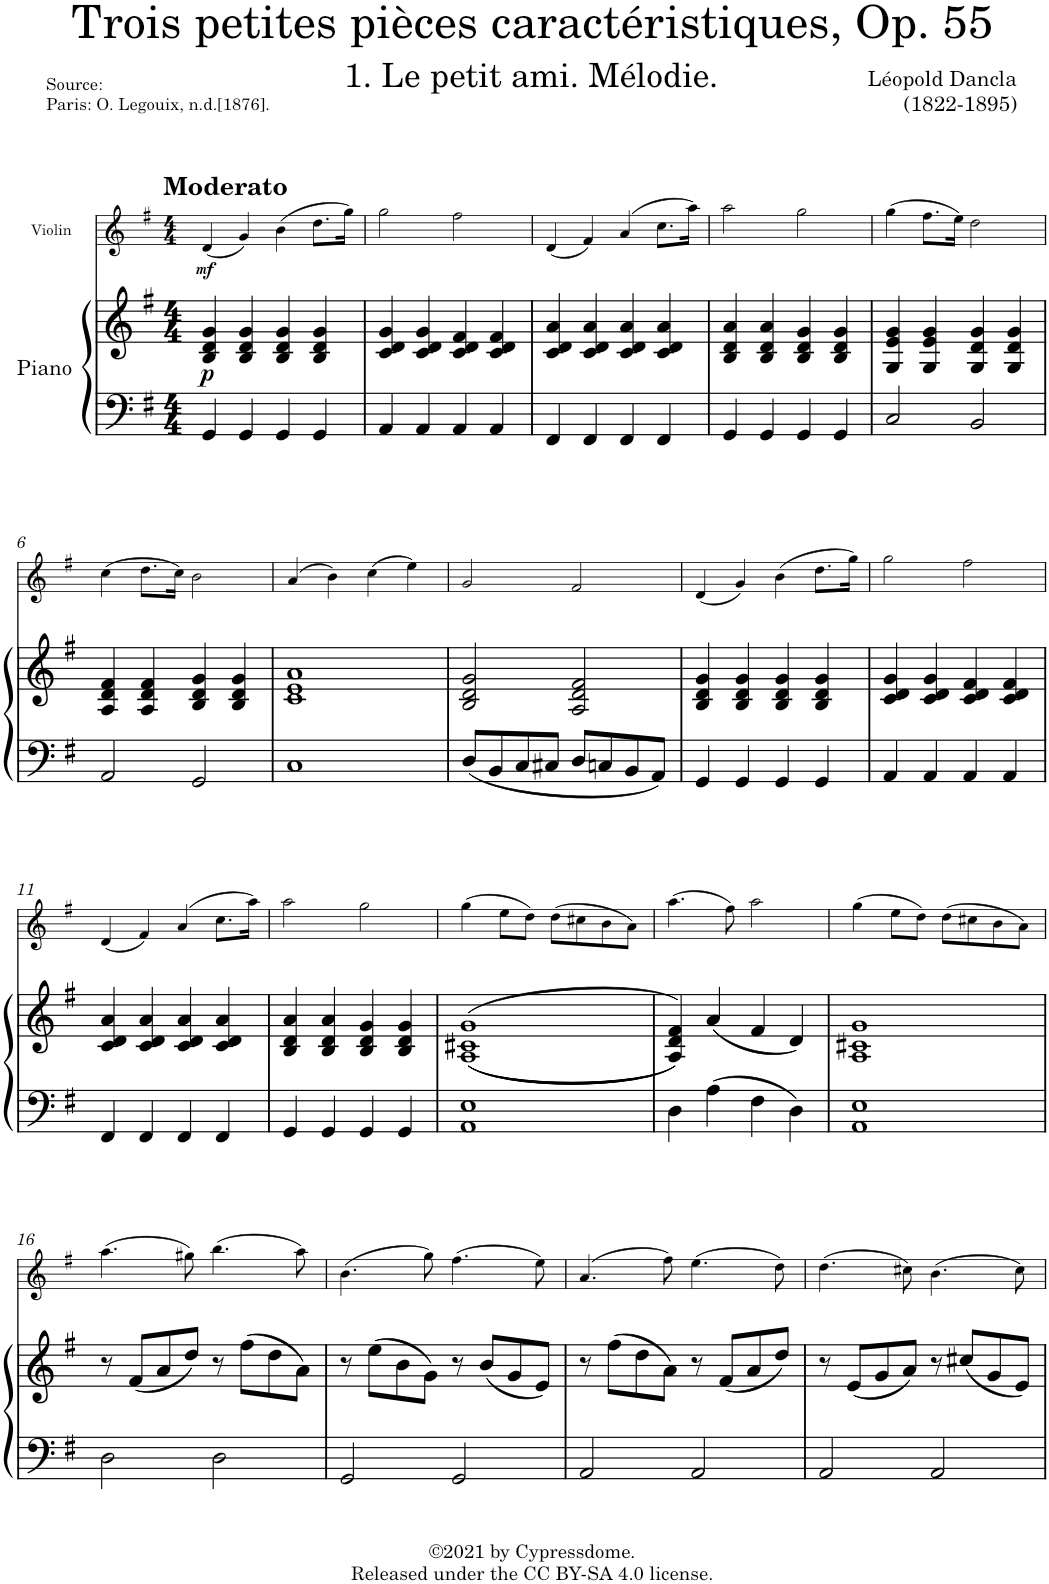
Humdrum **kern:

**kern	**kern	**dynam	**kern	**dynam
*part2	*part2	*part2	*part1	*part1
*staff3	*staff2	*staff2/3	*staff1	*staff1
*I"Piano	*	*	*I"Violin	*
*I'Pno	*	*	*I'Vln	*
*	*	*	*stria5	*
*clefF4	*clefG2	*	*clefG2	*
*k[f#]	*k[f#]	*	*k[f#]	*
*M4/4	*M4/4	*	*M4/4	*
=1	=1	=1	=1	=1
!	!	!	!LO:TX:a:B:t=Moderato	!
!	!	!LO:DY:b	!	!LO:DY:b
4GG/	4B/ 4d/ 4g/	p	(4d/	mf
4GG/	4B/ 4d/ 4g/	.	4g/)	.
4GG/	4B/ 4d/ 4g/	.	(4b\	.
4GG/	4B/ 4d/ 4g/	.	8.dd\L	.
.	.	.	16gg\Jk)	.
=2	=2	=2	=2	=2
4AA/	4c/ 4d/ 4g/	.	2gg\	.
4AA/	4c/ 4d/ 4g/	.	.	.
4AA/	4c/ 4d/ 4f#/	.	2ff#\	.
4AA/	4c/ 4d/ 4f#/	.	.	.
=3	=3	=3	=3	=3
4FF#/	4c/ 4d/ 4a/	.	(4d/	.
4FF#/	4c/ 4d/ 4a/	.	4f#/)	.
4FF#/	4c/ 4d/ 4a/	.	(4a/	.
4FF#/	4c/ 4d/ 4a/	.	8.cc\L	.
.	.	.	16aa\Jk)	.
=4	=4	=4	=4	=4
4GG/	4B/ 4d/ 4a/	.	2aa\	.
4GG/	4B/ 4d/ 4a/	.	.	.
4GG/	4B/ 4d/ 4g/	.	2gg\	.
4GG/	4B/ 4d/ 4g/	.	.	.
=5	=5	=5	=5	=5
2C/	4G/ 4e/ 4g/	.	(4gg\	.
.	4G/ 4e/ 4g/	.	8.ff#\L	.
.	.	.	16ee\Jk)	.
2BB/	4G/ 4d/ 4g/	.	2dd\	.
.	4G/ 4d/ 4g/	.	.	.
!!LO:LB:g=z
=6	=6	=6	=6	=6
2AA/	4A/ 4d/ 4f#/	.	(4cc\	.
.	4A/ 4d/ 4f#/	.	8.dd\L	.
.	.	.	16cc\Jk)	.
2GG/	4B/ 4d/ 4g/	.	2b\	.
.	4B/ 4d/ 4g/	.	.	.
=7	=7	=7	=7	=7
1C	1c 1e 1a	.	(4a/	.
.	.	.	4b\)	.
.	.	.	(4cc\	.
.	.	.	4ee\)	.
=8	=8	=8	=8	=8
8D/L	2B/ 2d/ 2g/	.	2g/	.
8BB/	.	.	.	.
8C/	.	.	.	.
8C#X/J	.	.	.	.
8D/L	2A/ 2d/ 2f#/	.	2f#/	.
8Cn/	.	.	.	.
8BB/	.	.	.	.
8AA/J	.	.	.	.
=9	=9	=9	=9	=9
4GG/	4B/ 4d/ 4g/	.	(4d/	.
4GG/	4B/ 4d/ 4g/	.	4g/)	.
4GG/	4B/ 4d/ 4g/	.	(4b\	.
4GG/	4B/ 4d/ 4g/	.	8.dd\L	.
.	.	.	16gg\Jk)	.
=10	=10	=10	=10	=10
4AA/	4c/ 4d/ 4g/	.	2gg\	.
4AA/	4c/ 4d/ 4g/	.	.	.
4AA/	4c/ 4d/ 4f#/	.	2ff#\	.
4AA/	4c/ 4d/ 4f#/	.	.	.
!!LO:LB:g=z
=11	=11	=11	=11	=11
4FF#/	4c/ 4d/ 4a/	.	(4d/	.
4FF#/	4c/ 4d/ 4a/	.	4f#/)	.
4FF#/	4c/ 4d/ 4a/	.	(4a/	.
4FF#/	4c/ 4d/ 4a/	.	8.cc\L	.
.	.	.	16aa\Jk)	.
=12	=12	=12	=12	=12
4GG/	4B/ 4d/ 4a/	.	2aa\	.
4GG/	4B/ 4d/ 4a/	.	.	.
4GG/	4B/ 4d/ 4g/	.	2gg\	.
4GG/	4B/ 4d/ 4g/	.	.	.
=13	=13	=13	=13	=13
1AA 1E	(((>1A 1c#X 1g	.	(4gg\	.
.	.	.	8ee\L	.
.	.	.	8dd\J)	.
.	.	.	(8dd\L	.
.	.	.	8cc#X\	.
.	.	.	8b\	.
.	.	.	8a\J)	.
=14	=14	=14	=14	=14
4D\	4A/ 4d/ 4f#/)))	.	(4.aa\	.
4A\	(4a/	.	.	.
.	.	.	8ff#\)	.
4F#\	4f#/	.	2aa\	.
4D\	4d/)	.	.	.
=15	=15	=15	=15	=15
1AA 1E	1A 1c#X 1g	.	(4gg\	.
.	.	.	8ee\L	.
.	.	.	8dd\J)	.
.	.	.	(8dd\L	.
.	.	.	8cc#X\	.
.	.	.	8b\	.
.	.	.	8a\J)	.
!!LO:LB:g=z
=16	=16	=16	=16	=16
2D\	8r	.	(4.aa\	.
.	(8f#/L	.	.	.
.	8a/	.	.	.
.	8dd/J)	.	8gg#X\)	.
2D\	8r	.	(4.bb\	.
.	(8ff#\L	.	.	.
.	8dd\	.	.	.
.	8a\J)	.	8aa\)	.
=17	=17	=17	=17	=17
2GG/	8r	.	(4.b\	.
.	(8ee\L	.	.	.
.	8b\	.	.	.
.	8g\J)	.	8gg\)	.
2GG/	8r	.	(4.ff#\	.
.	(8b/L	.	.	.
.	8g/	.	.	.
.	8e/J)	.	8ee\)	.
=18	=18	=18	=18	=18
2AA/	8r	.	(4.a/	.
.	(8ff#\L	.	.	.
.	8dd\	.	.	.
.	8a\J)	.	8ff#\)	.
2AA/	8r	.	(4.ee\	.
.	(8f#/L	.	.	.
.	8a/	.	.	.
.	8dd/J)	.	8dd\)	.
=19	=19	=19	=19	=19
2AA/	8r	.	(4.dd\	.
.	(8e/L	.	.	.
.	8g/	.	.	.
.	8a/J)	.	8cc#X\)	.
2AA/	8r	.	(4.b\	.
.	(8cc#X/L	.	.	.
.	8g/	.	.	.
.	8e/J)	.	8cc#\)	.
=	=	=	=	=
*-	*-	*-	*-	*-
